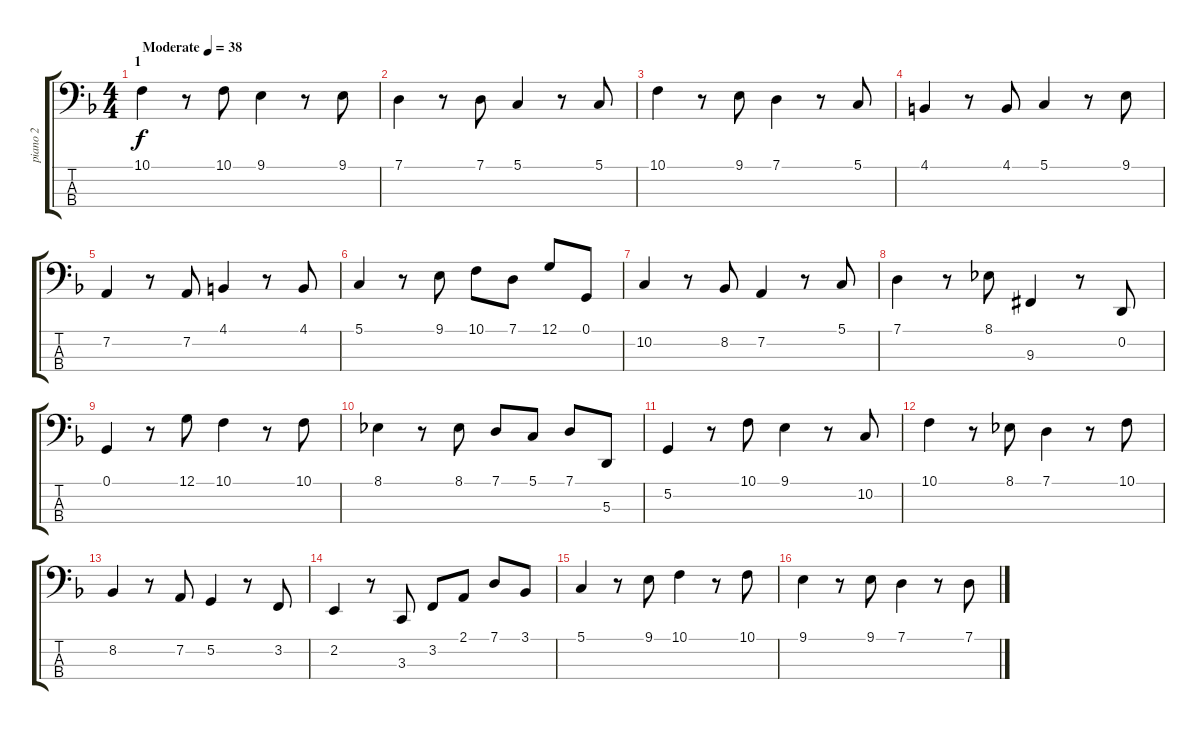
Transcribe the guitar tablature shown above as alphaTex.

\track ("piano 2" "piano 2") {instrument honkytonkpiano}
\staff {score tabs}
\tuning (G2 D2 A1 E1) {hide}
\ts (4 4)
\section ("" "1")
\tempo (38 "Moderate")
\clef f4
\ks f
10.1.4{dy f instrument honkytonkpiano} r.8 10.1.8 9.1.4 r.8 9.1.8 |
7.1.4 r.8 7.1.8 5.1.4 r.8 5.1.8 |
10.1.4 r.8 9.1.8 7.1.4 r.8 5.1.8 |
4.1.4 r.8 4.1.8 5.1.4 r.8 9.1.8 |
7.2.4 r.8 7.2.8 4.1.4 r.8 4.1.8 |
5.1.4 r.8 9.1.8 10.1.8 7.1.8 12.1.8 0.1.8 |
10.2.4 r.8 8.2.8 7.2.4 r.8 5.1.8 |
7.1.4 r.8 8.1.8 9.3{acc #}.4 r.8 0.2.8 |
0.1.4 r.8 12.1.8 10.1.4 r.8 10.1.8 |
8.1.4 r.8 8.1.8 7.1.8 5.1.8 7.1.8 5.3.8 |
5.2.4 r.8 10.1.8 9.1.4 r.8 10.2.8 |
10.1.4 r.8 8.1.8 7.1.4 r.8 10.1.8 |
8.2.4 r.8 7.2.8 5.2.4 r.8 3.2.8 |
2.2.4 r.8 3.3.8 3.2.8 2.1.8 7.1.8 3.1.8 |
5.1.4 r.8 9.1.8 10.1.4 r.8 10.1.8 |
9.1.4 r.8 9.1.8 7.1.4 r.8 7.1.8
